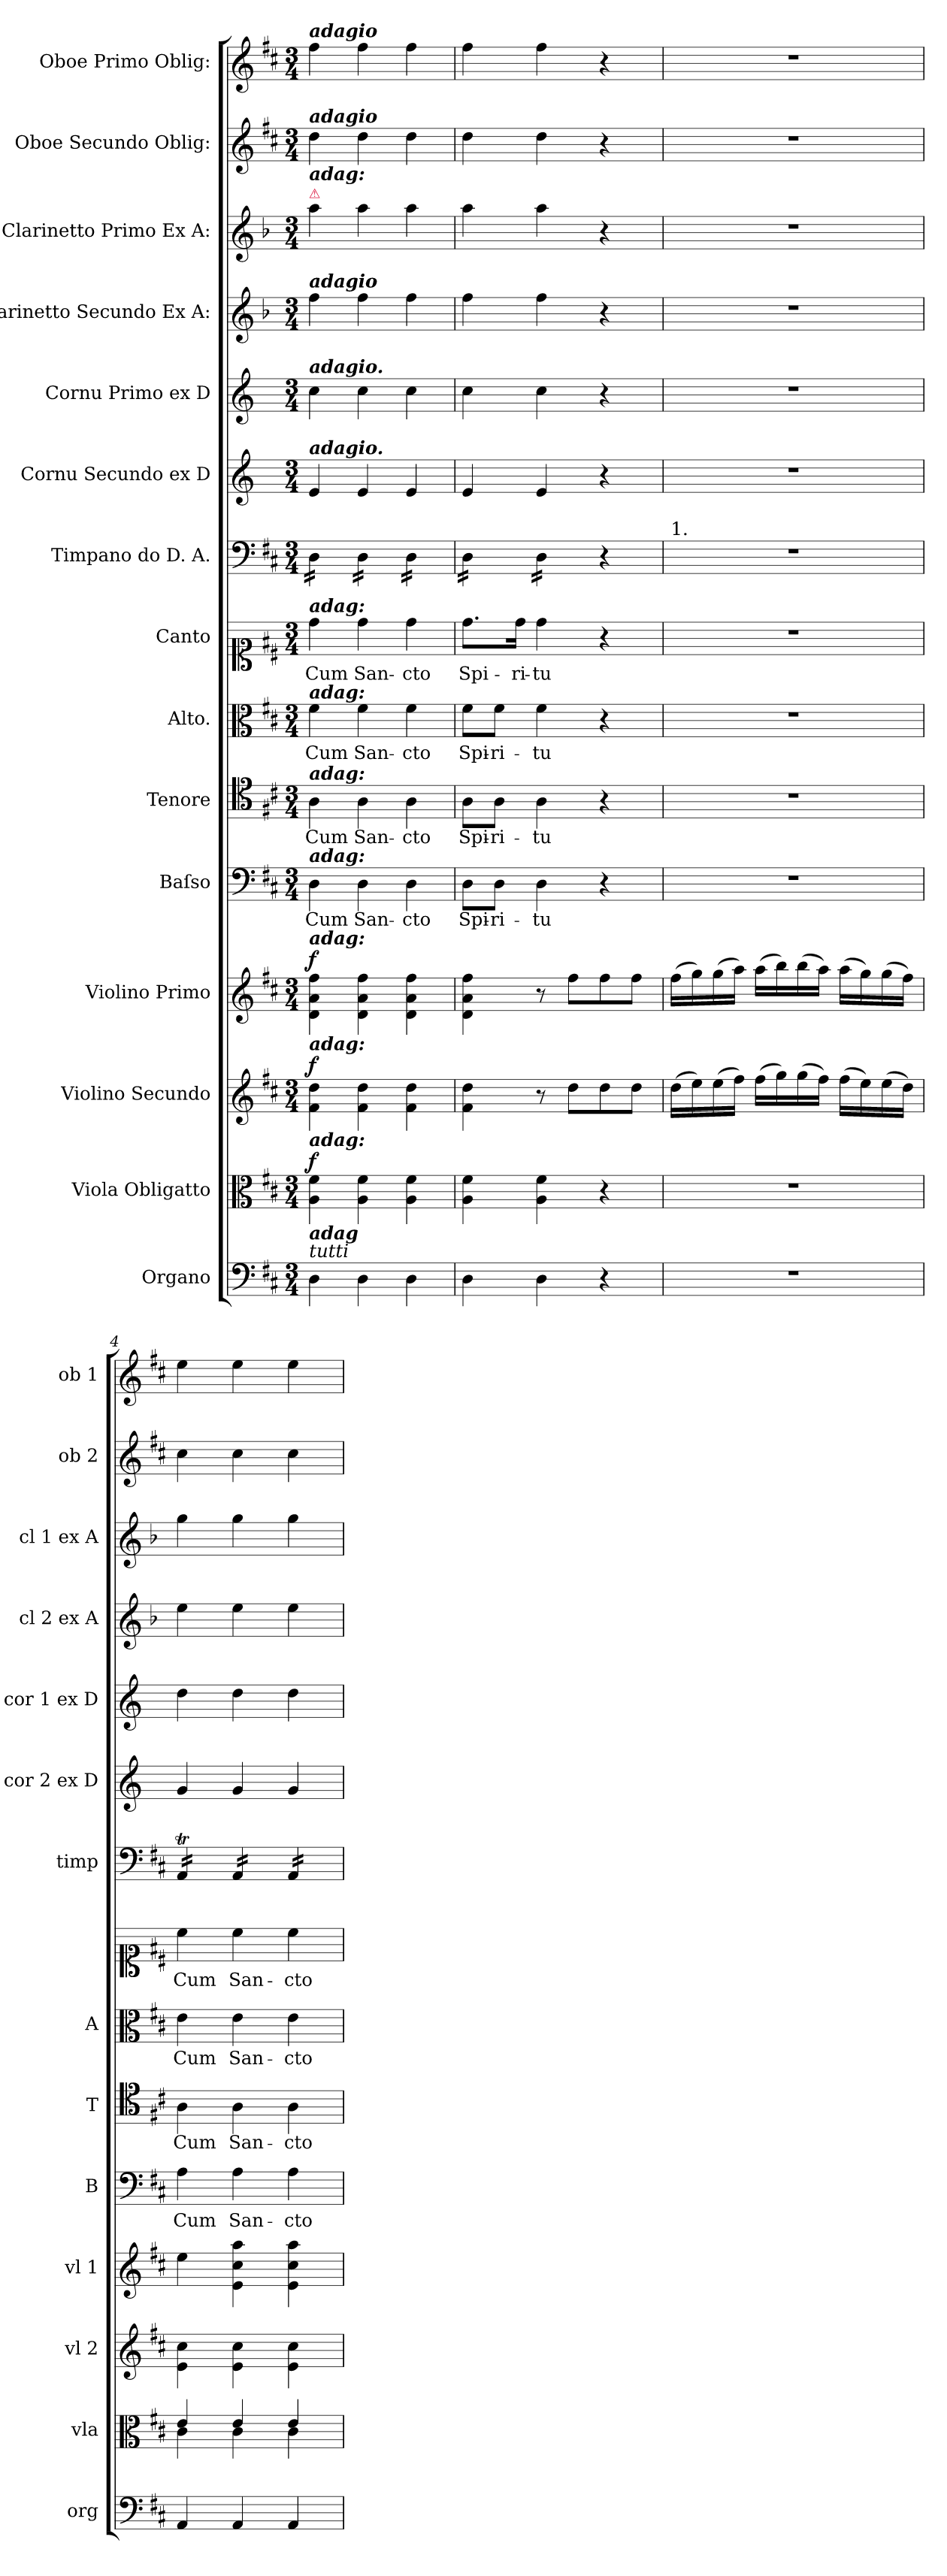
**kern	**kern	**dynam	**kern	**dynam	**kern	**dynam	**kern	**text	**kern	**text	**kern	**text	**kern	**text	**kern	**dynam	**kern	**kern	**kern	**kern	**kern	**kern
*part15	*part14	*part14	*part13	*part13	*part12	*part12	*part11	*part11	*part10	*part10	*part9	*part9	*part8	*part8	*part7	*part7	*part6	*part5	*part4	*part3	*part2	*part1
*staff15	*staff14	*staff14	*staff13	*staff13	*staff12	*staff12	*staff11	*staff11	*staff10	*staff10	*staff9	*staff9	*staff8	*staff8	*staff7	*staff7	*staff6	*staff5	*staff4	*staff3	*staff2	*staff1
*I"Organo	*I"Viola Obligatto	*	*I"Violino Secundo	*	*I"Violino Primo	*	*I"Baſso	*	*I"Tenore	*	*I"Alto.	*	*I"Canto	*	*I"Timpano do D. A.	*	*I"Cornu Secundo ex D	*I"Cornu Primo ex D	*I"Clarinetto Secundo Ex A:	*I"Clarinetto Primo Ex A:	*I"Oboe Secundo Oblig:	*I"Oboe Primo Oblig:
*I'org	*I'vla	*	*I'vl 2	*	*I'vl 1	*	*I'B	*	*I'T	*	*I'A	*	*	*	*I'timp	*	*I'cor 2 ex D	*I'cor 1 ex D	*I'cl 2 ex A	*I'cl 1 ex A	*I'ob 2	*I'ob 1
*clefF4	*clefC3	*	*clefG2	*	*clefG2	*	*clefF4	*	*clefC4	*	*clefC3	*	*clefC1	*	*clefF4	*	*clefG2	*clefG2	*clefG2	*clefG2	*clefG2	*clefG2
*	*	*	*	*	*	*	*	*	*	*	*	*	*	*	*	*	*ITrd6c10	*ITrd6c10	*ITrd2c3	*ITrd2c3	*	*
*k[f#c#]	*k[f#c#]	*	*k[f#c#]	*	*k[f#c#]	*	*k[f#c#]	*	*k[f#c#]	*	*k[f#c#]	*	*k[f#c#]	*	*k[f#c#]	*	*k[f#c#]	*k[f#c#]	*k[f#c#]	*k[f#c#]	*k[f#c#]	*k[f#c#]
*D:	*D:	*	*D:	*	*D:	*	*D:	*	*D:	*	*D:	*	*D:	*	*D:	*	*D:	*D:	*D:	*D:	*D:	*D:
*M3/4	*M3/4	*	*M3/4	*	*M3/4	*	*M3/4	*	*M3/4	*	*M3/4	*	*M3/4	*	*M3/4	*	*M3/4	*M3/4	*M3/4	*M3/4	*M3/4	*M3/4
=1	=1	=1	=1	=1	=1	=1	=1	=1	=1	=1	=1	=1	=1	=1	=1	=1	=1	=1	=1	=1	=1	=1
!	!	!	!	!	!	!	!	!	!	!	!	!	!	!	!	!	!	!	!	!	!	!LO:TX:a:Bi:t=adagio
!	!	!	!	!	!	!	!	!	!	!	!	!	!	!	!	!	!	!	!	!	!LO:TX:a:Bi:t=adagio	!
!	!	!	!	!	!	!	!	!	!	!	!	!	!	!	!	!	!	!	!	!LO:TX:a:color=crimson:t=⚠	!	!
!	!	!	!	!	!	!	!	!	!	!	!	!	!	!	!	!	!	!	!	!LO:TX:a:Bi:t=adag&colon;	!	!
!	!	!	!	!	!	!	!	!	!	!	!	!	!	!	!	!	!	!	!LO:TX:a:Bi:t=adagio	!	!	!
!	!	!	!	!	!	!	!	!	!	!	!	!	!	!	!	!	!	!LO:TX:a:Bi:t=adagio.	!	!	!	!
!	!	!	!	!	!	!	!	!	!	!	!	!	!	!	!	!	!LO:TX:a:Bi:t=adagio.	!	!	!	!	!
!	!	!	!	!	!	!	!	!	!	!	!	!	!	!	!LO:TX:a:color=crimson:t=⚠	!	!	!	!	!	!	!
!	!	!	!	!	!	!	!	!	!	!	!	!	!	!	!LO:TX:a:Bi:t=Adagio	!	!	!	!	!	!	!
!	!	!	!	!	!	!	!	!	!	!	!	!	!LO:TX:a:Bi:t=adag&colon;	!	!	!	!	!	!	!	!	!
!	!	!	!	!	!	!	!	!	!	!	!LO:TX:a:Bi:t=adag&colon;	!	!	!	!	!	!	!	!	!	!	!
!	!	!	!	!	!	!	!	!	!LO:TX:a:Bi:t=adag&colon;	!	!	!	!	!	!	!	!	!	!	!	!	!
!	!	!	!	!	!	!	!LO:TX:a:Bi:t=adag&colon;	!	!	!	!	!	!	!	!	!	!	!	!	!	!	!
!	!	!	!	!	!LO:TX:a:Bi:t=adag&colon;	!	!	!	!	!	!	!	!	!	!	!	!	!	!	!	!	!
!	!	!	!LO:TX:a:Bi:t=adag&colon;	!	!	!	!	!	!	!	!	!	!	!	!	!	!	!	!	!	!	!
!	!LO:TX:a:Bi:t=adag&colon;	!	!	!	!	!	!	!	!	!	!	!	!	!	!	!	!	!	!	!	!	!
!LO:TX:a:i:t=tutti	!	!	!	!	!	!	!	!	!	!	!	!	!	!	!	!	!	!	!	!	!	!
!LO:TX:a:Bi:t=adag	!	!	!	!	!	!	!	!	!	!	!	!	!	!	!	!	!	!	!	!	!	!
!	!	!LO:DY:a	!	!LO:DY:a	!	!LO:DY:a	!	!	!	!	!	!	!	!	!	!LO:DY:rj	!	!	!	!	!	!
*	*	*	*	*	*	*	*	*	*	*	*	*	*	*	*tremolo	*	*	*	*	*	*	*
4D\	4A\ 4f#\	f	4f#\ 4dd\	f	4d\ 4a\ 4ff#\	f	4D\	Cum	4A\	Cum	4f#\	Cum	4dd\	Cum	16D\LL	p&colon;	4F#/	4d\	4dd\	4ff#\	4dd\	4ff#\
.	.	.	.	.	.	.	.	.	.	.	.	.	.	.	16D\	.	.	.	.	.	.	.
.	.	.	.	.	.	.	.	.	.	.	.	.	.	.	16D\	.	.	.	.	.	.	.
.	.	.	.	.	.	.	.	.	.	.	.	.	.	.	16D\JJ	.	.	.	.	.	.	.
4D\	4A\ 4f#\	.	4f#\ 4dd\	.	4d\ 4a\ 4ff#\	.	4D\	San-	4A\	San-	4f#\	San-	4dd\	San-	16D\LL	.	4F#/	4d\	4dd\	4ff#\	4dd\	4ff#\
.	.	.	.	.	.	.	.	.	.	.	.	.	.	.	16D\	.	.	.	.	.	.	.
.	.	.	.	.	.	.	.	.	.	.	.	.	.	.	16D\	.	.	.	.	.	.	.
.	.	.	.	.	.	.	.	.	.	.	.	.	.	.	16D\JJ	.	.	.	.	.	.	.
4D\	4A\ 4f#\	.	4f#\ 4dd\	.	4d\ 4a\ 4ff#\	.	4D\	-cto	4A\	-cto	4f#\	-cto	4dd\	-cto	16D\LL	.	4F#/	4d\	4dd\	4ff#\	4dd\	4ff#\
.	.	.	.	.	.	.	.	.	.	.	.	.	.	.	16D\	.	.	.	.	.	.	.
.	.	.	.	.	.	.	.	.	.	.	.	.	.	.	16D\	.	.	.	.	.	.	.
.	.	.	.	.	.	.	.	.	.	.	.	.	.	.	16D\JJ	.	.	.	.	.	.	.
=2	=2	=2	=2	=2	=2	=2	=2	=2	=2	=2	=2	=2	=2	=2	=2	=2	=2	=2	=2	=2	=2	=2
4D\	4A\ 4f#\	.	4f#\ 4dd\	.	4d\ 4a\ 4ff#\	.	8D\L	Spi-	8A\L	Spi-	8f#\L	Spi-	8.dd\L	Spi-	16D\LL	.	4F#/	4d\	4dd\	4ff#\	4dd\	4ff#\
.	.	.	.	.	.	.	.	.	.	.	.	.	.	.	16D\	.	.	.	.	.	.	.
.	.	.	.	.	.	.	8D\J	-ri-	8A\J	-ri-	8f#\J	-ri-	.	.	16D\	.	.	.	.	.	.	.
.	.	.	.	.	.	.	.	.	.	.	.	.	16dd\Jk	-ri-	16D\JJ	.	.	.	.	.	.	.
4D\	4A\ 4f#\	.	8r	.	8r	.	4D\	-tu	4A\	-tu	4f#\	-tu	4dd\	-tu	16D\LL	.	4F#/	4d\	4dd\	4ff#\	4dd\	4ff#\
.	.	.	.	.	.	.	.	.	.	.	.	.	.	.	16D\	.	.	.	.	.	.	.
.	.	.	8dd\L	.	8ff#\L	.	.	.	.	.	.	.	.	.	16D\	.	.	.	.	.	.	.
.	.	.	.	.	.	.	.	.	.	.	.	.	.	.	16D\JJ	.	.	.	.	.	.	.
4r	4r	.	8dd\	.	8ff#\	.	4r	.	4r	.	4r	.	4r	.	4r	.	4r	4r	4r	4r	4r	4r
.	.	.	8dd\J	.	8ff#\J	.	.	.	.	.	.	.	.	.	.	.	.	.	.	.	.	.
=3	=3	=3	=3	=3	=3	=3	=3	=3	=3	=3	=3	=3	=3	=3	=3	=3	=3	=3	=3	=3	=3	=3
!	!	!	!	!	!	!	!	!	!	!	!	!	!	!	!LO:TX:a:t=1.	!	!	!	!	!	!	!
2.r	2.r	.	(16dd\LL	.	(16ff#\LL	.	2.r	.	2.r	.	2.r	.	2.r	.	2.r	.	2.r	2.r	2.r	2.r	2.r	2.r
.	.	.	16ee\)	.	16gg\)	.	.	.	.	.	.	.	.	.	.	.	.	.	.	.	.	.
.	.	.	(16ee\	.	(16gg\	.	.	.	.	.	.	.	.	.	.	.	.	.	.	.	.	.
.	.	.	16ff#\JJ)	.	16aa\JJ)	.	.	.	.	.	.	.	.	.	.	.	.	.	.	.	.	.
.	.	.	(16ff#\LL	.	(16aa\LL	.	.	.	.	.	.	.	.	.	.	.	.	.	.	.	.	.
.	.	.	16gg\)	.	16bb\)	.	.	.	.	.	.	.	.	.	.	.	.	.	.	.	.	.
.	.	.	(16gg\	.	(16bb\	.	.	.	.	.	.	.	.	.	.	.	.	.	.	.	.	.
.	.	.	16ff#\JJ)	.	16aa\JJ)	.	.	.	.	.	.	.	.	.	.	.	.	.	.	.	.	.
.	.	.	(16ff#\LL	.	(16aa\LL	.	.	.	.	.	.	.	.	.	.	.	.	.	.	.	.	.
.	.	.	16ee\)	.	16gg\)	.	.	.	.	.	.	.	.	.	.	.	.	.	.	.	.	.
.	.	.	(16ee\	.	(16gg\	.	.	.	.	.	.	.	.	.	.	.	.	.	.	.	.	.
.	.	.	16dd\JJ)	.	16ff#\JJ)	.	.	.	.	.	.	.	.	.	.	.	.	.	.	.	.	.
=4	=4	=4	=4	=4	=4	=4	=4	=4	=4	=4	=4	=4	=4	=4	=4	=4	=4	=4	=4	=4	=4	=4
*	*^	*	*	*	*	*	*	*	*	*	*	*	*	*	*	*	*	*	*	*	*	*
!	!	!	!	!	!	!	!	!	!LO:LY:i	!	!LO:LY:i	!	!LO:LY:i	!	!LO:LY:i	!	!	!	!	!	!	!	!
4AA/	4e/	4c#\	.	4e\ 4cc#\	.	4ee\	.	4A\	Cum	4A\	Cum	4e\	Cum	4cc#\	Cum	16AAT/LL	.	4A/	4e\	4cc#\	4ee\	4cc#\	4ee\
.	.	.	.	.	.	.	.	.	.	.	.	.	.	.	.	16AAT/	.	.	.	.	.	.	.
.	.	.	.	.	.	.	.	.	.	.	.	.	.	.	.	16AAT/	.	.	.	.	.	.	.
.	.	.	.	.	.	.	.	.	.	.	.	.	.	.	.	16AAT/JJ	.	.	.	.	.	.	.
!	!	!	!	!	!	!	!	!	!LO:LY:i	!	!LO:LY:i	!	!LO:LY:i	!	!LO:LY:i	!	!	!	!	!	!	!	!
4AA/	4e/	4c#\	.	4e\ 4cc#\	.	4e\ 4cc#\ 4aa\	.	4A\	San-	4A\	San-	4e\	San-	4cc#\	San-	16AA/LL	.	4A/	4e\	4cc#\	4ee\	4cc#\	4ee\
.	.	.	.	.	.	.	.	.	.	.	.	.	.	.	.	16AA/	.	.	.	.	.	.	.
.	.	.	.	.	.	.	.	.	.	.	.	.	.	.	.	16AA/	.	.	.	.	.	.	.
.	.	.	.	.	.	.	.	.	.	.	.	.	.	.	.	16AA/JJ	.	.	.	.	.	.	.
!	!	!	!	!	!	!	!	!	!LO:LY:i	!	!LO:LY:i	!	!LO:LY:i	!	!LO:LY:i	!	!	!	!	!	!	!	!
4AA/	4e/	4c#\	.	4e\ 4cc#\	.	4e\ 4cc#\ 4aa\	.	4A\	-cto	4A\	-cto	4e\	-cto	4cc#\	-cto	16AA/LL	.	4A/	4e\	4cc#\	4ee\	4cc#\	4ee\
.	.	.	.	.	.	.	.	.	.	.	.	.	.	.	.	16AA/	.	.	.	.	.	.	.
.	.	.	.	.	.	.	.	.	.	.	.	.	.	.	.	16AA/	.	.	.	.	.	.	.
.	.	.	.	.	.	.	.	.	.	.	.	.	.	.	.	16AA/JJ	.	.	.	.	.	.	.
*	*	*	*	*	*	*	*	*	*	*	*	*	*	*	*	*Xtremolo	*	*	*	*	*	*	*
*	*v	*v	*	*	*	*	*	*	*	*	*	*	*	*	*	*	*	*	*	*	*	*	*
=	=	=	=	=	=	=	=	=	=	=	=	=	=	=	=	=	=	=	=	=	=	=
*-	*-	*-	*-	*-	*-	*-	*-	*-	*-	*-	*-	*-	*-	*-	*-	*-	*-	*-	*-	*-	*-	*-
